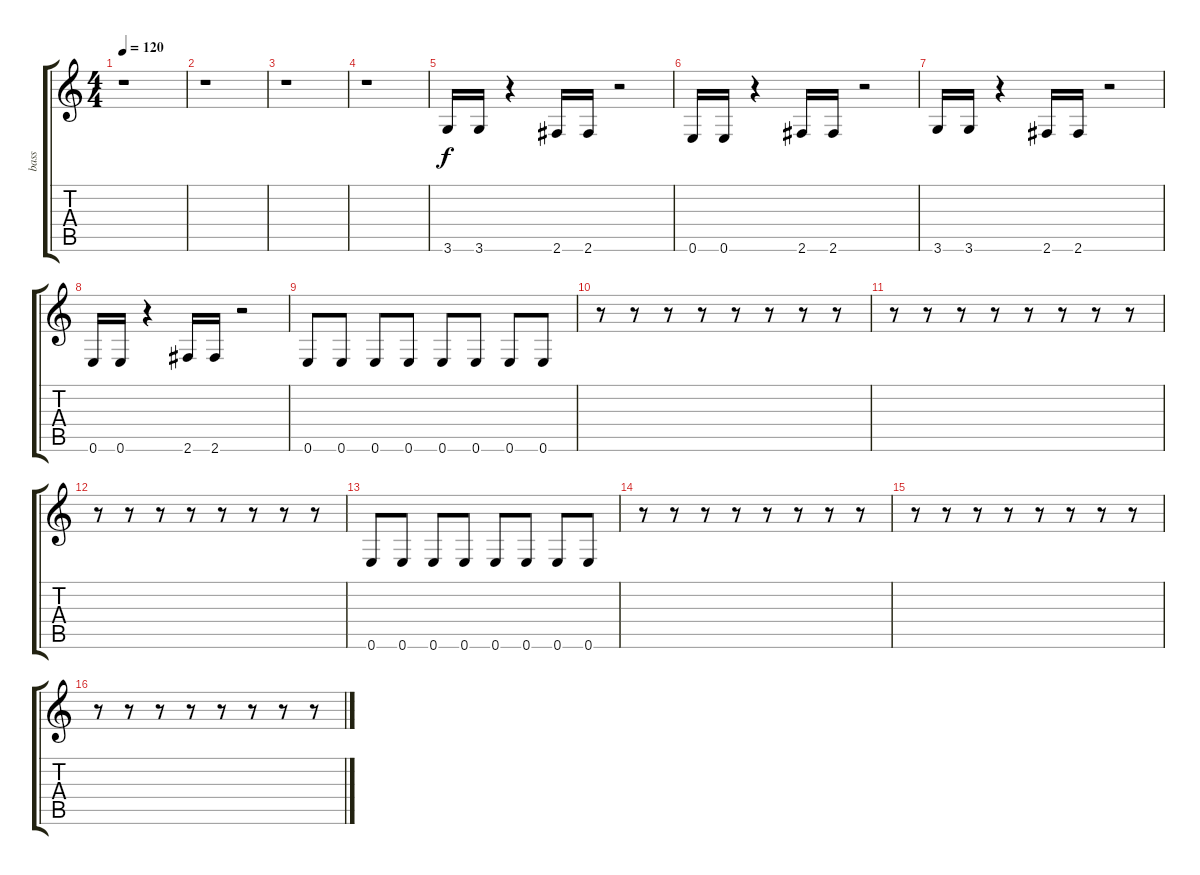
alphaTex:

\track ("bass" "bass") {instrument electricbassfinger}
\staff {score tabs}
\tuning (E4 B3 G3 D3 A2 E2) {hide}
\ts (4 4)
\tempo 120
\clef g2
\ks c
r.1{dy f} |
r.1 |
r.1 |
r.1 |
3.6.16 3.6.16 r.4 2.6.16 2.6.16 r.2 |
0.6.16 0.6.16 r.4 2.6.16 2.6.16 r.2 |
3.6.16 3.6.16 r.4 2.6.16 2.6.16 r.2 |
0.6.16 0.6.16 r.4 2.6.16 2.6.16 r.2 |
0.6.8 0.6.8 0.6.8 0.6.8 0.6.8 0.6.8 0.6.8 0.6.8 |
r.8 r.8 r.8 r.8 r.8 r.8 r.8 r.8 |
r.8 r.8 r.8 r.8 r.8 r.8 r.8 r.8 |
r.8 r.8 r.8 r.8 r.8 r.8 r.8 r.8 |
0.6.8 0.6.8 0.6.8 0.6.8 0.6.8 0.6.8 0.6.8 0.6.8 |
r.8 r.8 r.8 r.8 r.8 r.8 r.8 r.8 |
r.8 r.8 r.8 r.8 r.8 r.8 r.8 r.8 |
r.8 r.8 r.8 r.8 r.8 r.8 r.8 r.8
